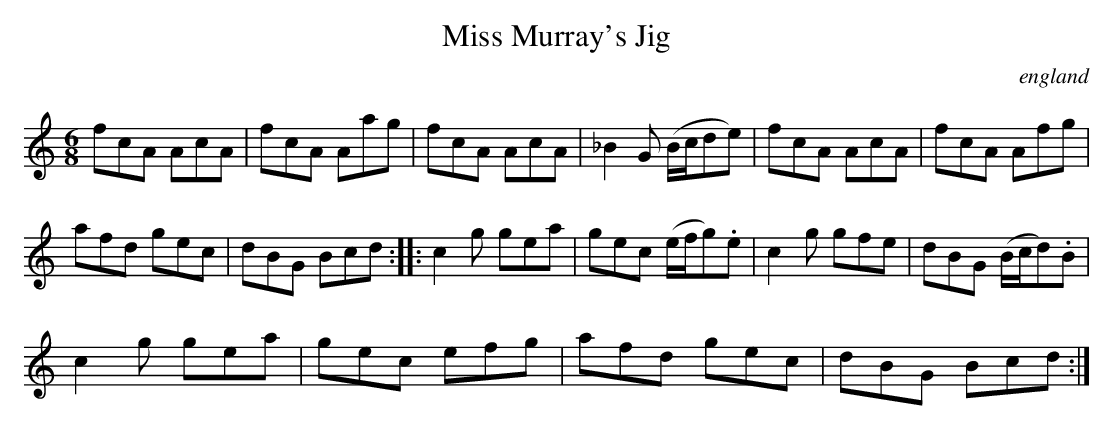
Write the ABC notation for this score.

X:1
T:Miss Murray's Jig
O:england
M:6/8
K:Am
fcA AcA| fcA Aag| \
fcA AcA| _B2G (B/c/de)| \
fcA AcA| fcA Afg|
afd gec| dBG Bcd::\
c2g gea| gec (e/f/g).e| \
c2g gfe| dBG (B/c/d).B|
c2g gea| gec efg| afd gec| dBG Bcd:|
